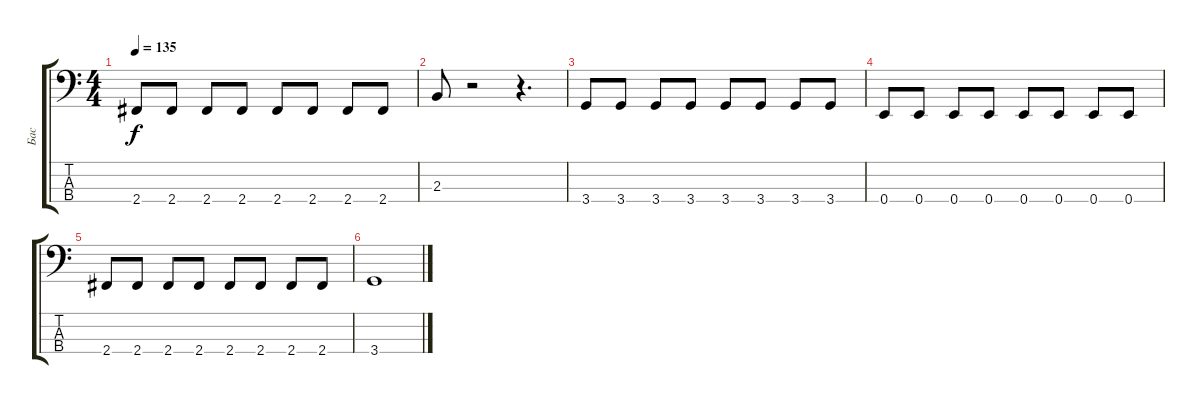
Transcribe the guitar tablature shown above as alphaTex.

\track ("Бас" "Бас") {instrument electricbassfinger}
\staff {score tabs}
\tuning (G2 D2 A1 E1) {hide}
\ts (4 4)
\tempo 135
\clef f4
\ks c
2.4.8{dy f} 2.4.8 2.4.8 2.4.8 2.4.8 2.4.8 2.4.8 2.4.8 |
2.3.8 r.2 r.4{d} |
3.4.8 3.4.8 3.4.8 3.4.8 3.4.8 3.4.8 3.4.8 3.4.8 |
0.4.8 0.4.8 0.4.8 0.4.8 0.4.8 0.4.8 0.4.8 0.4.8 |
2.4.8 2.4.8 2.4.8 2.4.8 2.4.8 2.4.8 2.4.8 2.4.8 |
3.4.1
